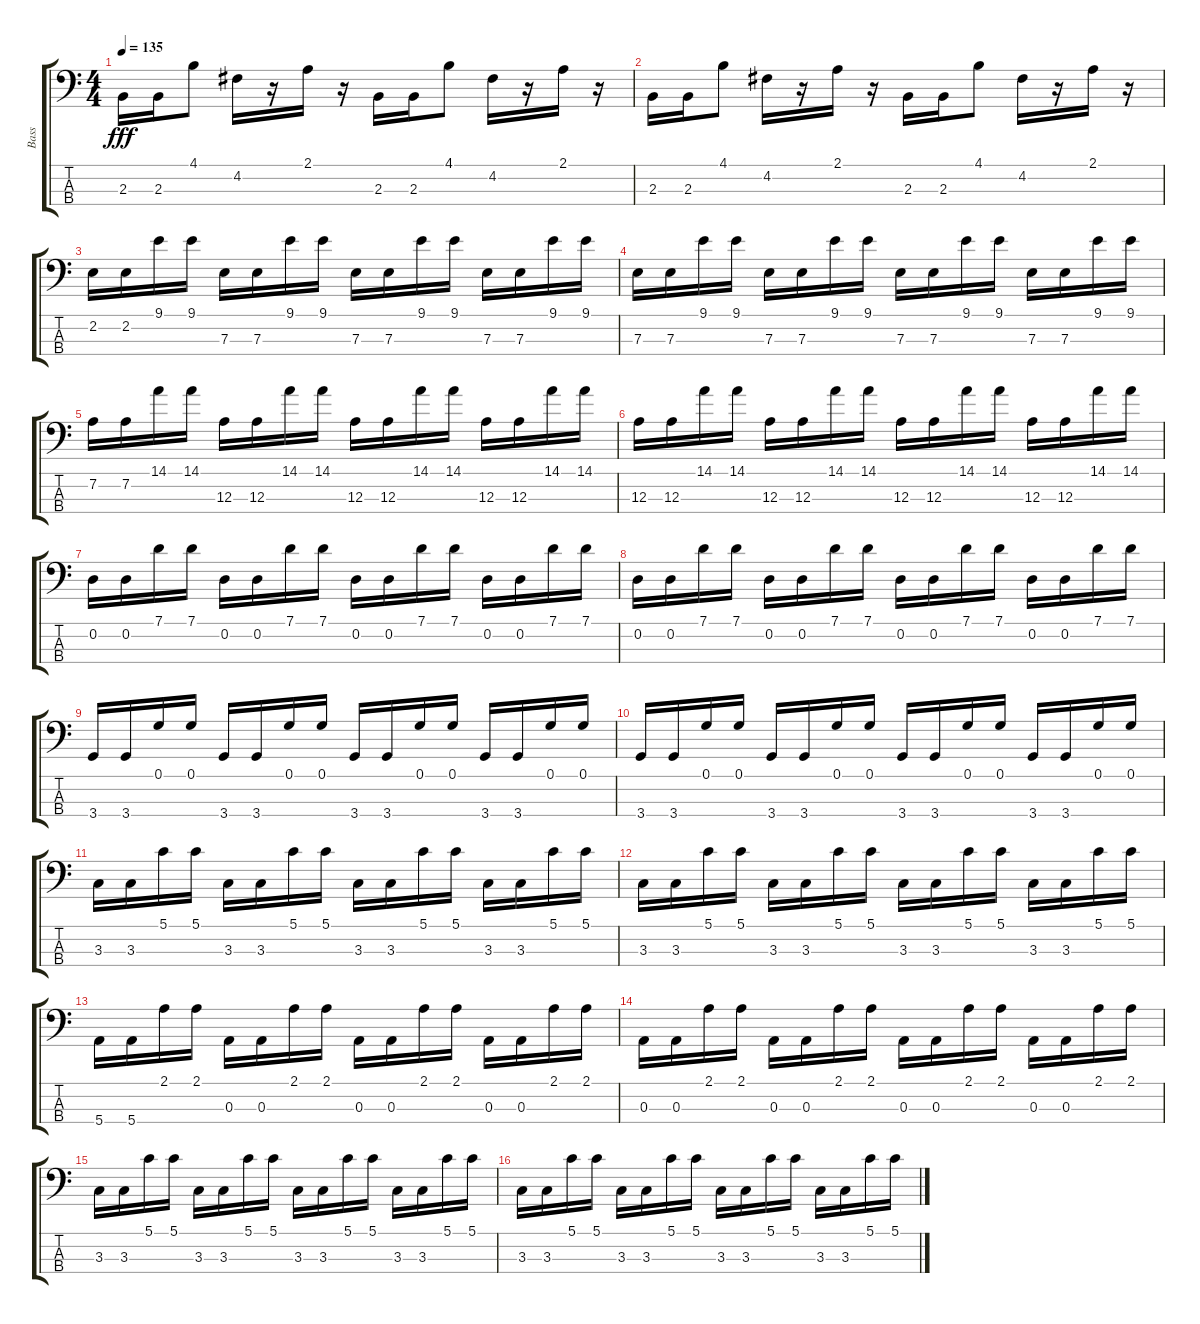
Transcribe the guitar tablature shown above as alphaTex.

\track ("Bass" "Bass") {instrument synthbass1}
\staff {score tabs}
\tuning (G2 D2 A1 E1) {hide}
\ts (4 4)
\tempo 135
\clef f4
\ks c
2.3.16{dy fff} 2.3.16 4.1.8 4.2.16 r.16 2.1.16 r.16 2.3.16 2.3.16 4.1.8 4.2.16 r.16 2.1.16 r.16 |
2.3.16 2.3.16 4.1.8 4.2.16 r.16 2.1.16 r.16 2.3.16 2.3.16 4.1.8 4.2.16 r.16 2.1.16 r.16 |
2.2.16{balance 0} 2.2.16{balance 0} 9.1.16{balance 1} 9.1.16{balance 1} 7.3.16{balance 2} 7.3.16{balance 2} 9.1.16{balance 3} 9.1.16{balance 3} 7.3.16{balance 4} 7.3.16{balance 4} 9.1.16{balance 5} 9.1.16{balance 5} 7.3.16{balance 6} 7.3.16{balance 6} 9.1.16{balance 7} 9.1.16{balance 7} |
7.3.16{balance 8} 7.3.16{balance 8} 9.1.16{balance 9} 9.1.16{balance 9} 7.3.16{balance 10} 7.3.16{balance 10} 9.1.16{balance 11} 9.1.16{balance 11} 7.3.16{balance 12} 7.3.16{balance 12} 9.1.16{balance 13} 9.1.16{balance 13} 7.3.16{balance 14} 7.3.16{balance 14} 9.1.16{balance 15} 9.1.16{balance 15} |
7.2.16{balance 16} 7.2.16{balance 16} 14.1.16{balance 15} 14.1.16{balance 15} 12.3.16{balance 14} 12.3.16{balance 14} 14.1.16{balance 13} 14.1.16{balance 13} 12.3.16{balance 12} 12.3.16{balance 12} 14.1.16{balance 11} 14.1.16{balance 11} 12.3.16{balance 10} 12.3.16{balance 10} 14.1.16{balance 9} 14.1.16{balance 9} |
12.3.16{balance 8} 12.3.16{balance 8} 14.1.16{balance 7} 14.1.16{balance 7} 12.3.16{balance 6} 12.3.16{balance 6} 14.1.16{balance 5} 14.1.16{balance 5} 12.3.16{balance 4} 12.3.16{balance 4} 14.1.16{balance 3} 14.1.16{balance 3} 12.3.16{balance 2} 12.3.16{balance 2} 14.1.16{balance 1} 14.1.16{balance 1} |
0.2.16{balance 0} 0.2.16{balance 0} 7.1.16{balance 0} 7.1.16{balance 1} 0.2.16{balance 2} 0.2.16{balance 2} 7.1.16{balance 2} 7.1.16{balance 3} 0.2.16{balance 3} 0.2.16{balance 4} 7.1.16{balance 4} 7.1.16{balance 5} 0.2.16{balance 5} 0.2.16{balance 6} 7.1.16{balance 6} 7.1.16{balance 7} |
0.2.16{balance 7} 0.2.16{balance 8} 7.1.16{balance 8} 7.1.16{balance 9} 0.2.16{balance 9} 0.2.16{balance 10} 7.1.16{balance 10} 7.1.16{balance 11} 0.2.16{balance 11} 0.2.16{balance 11} 7.1.16{balance 12} 7.1.16{balance 12} 0.2.16{balance 13} 0.2.16{balance 13} 7.1.16{balance 14} 7.1.16{balance 14} |
3.4.16{balance 15} 3.4.16{balance 15} 0.1.16{balance 15} 0.1.16{balance 15} 3.4.16{balance 14} 3.4.16{balance 14} 0.1.16{balance 14} 0.1.16{balance 13} 3.4.16{balance 12} 3.4.16{balance 12} 0.1.16{balance 12} 0.1.16{balance 11} 3.4.16{balance 11} 3.4.16{balance 10} 0.1.16{balance 10} 0.1.16{balance 9} |
3.4.16{balance 9} 3.4.16{balance 8} 0.1.16{balance 8} 0.1.16{balance 8} 3.4.16{balance 7} 3.4.16{balance 7} 0.1.16{balance 6} 0.1.16{balance 6} 3.4.16{balance 5} 3.4.16{balance 5} 0.1.16{balance 4} 0.1.16{balance 4} 3.4.16{balance 3} 3.4.16{balance 3} 0.1.16{balance 2} 0.1.16{balance 2} |
3.3.16{balance 0} 3.3.16{balance 0} 5.1.16{balance 1} 5.1.16{balance 1} 3.3.16{balance 2} 3.3.16{balance 2} 5.1.16{balance 3} 5.1.16{balance 3} 3.3.16{balance 4} 3.3.16{balance 4} 5.1.16{balance 4} 5.1.16{balance 5} 3.3.16{balance 6} 3.3.16{balance 6} 5.1.16{balance 6} 5.1.16{balance 7} |
3.3.16{balance 8} 3.3.16{balance 8} 5.1.16{balance 8} 5.1.16{balance 9} 3.3.16{balance 9} 3.3.16{balance 10} 5.1.16{balance 10} 5.1.16{balance 11} 3.3.16{balance 11} 3.3.16{balance 12} 5.1.16{balance 12} 5.1.16{balance 13} 3.3.16{balance 13} 3.3.16{balance 13} 5.1.16{balance 14} 5.1.16{balance 14} |
5.4.16{balance 15} 5.4.16{balance 15} 2.1.16{balance 16} 2.1.16{balance 15} 0.3.16{balance 15} 0.3.16{balance 14} 2.1.16{balance 14} 2.1.16{balance 13} 0.3.16{balance 13} 0.3.16{balance 12} 2.1.16{balance 12} 2.1.16{balance 11} 0.3.16{balance 11} 0.3.16{balance 10} 2.1.16{balance 10} 2.1.16{balance 9} |
0.3.16{balance 9} 0.3.16{balance 8} 2.1.16{balance 8} 2.1.16{balance 8} 0.3.16{balance 7} 0.3.16{balance 7} 2.1.16{balance 6} 2.1.16{balance 6} 0.3.16{balance 5} 0.3.16{balance 5} 2.1.16{balance 4} 2.1.16{balance 4} 0.3.16{balance 3} 0.3.16{balance 3} 2.1.16{balance 2} 2.1.16{balance 2} |
3.3.16{balance 1} 3.3.16{balance 1} 5.1.16{balance 0} 5.1.16{balance 0} 3.3.16{balance 1} 3.3.16{balance 1} 5.1.16{balance 2} 5.1.16{balance 2} 3.3.16{balance 3} 3.3.16{balance 3} 5.1.16{balance 4} 5.1.16{balance 4} 3.3.16{balance 5} 3.3.16{balance 5} 5.1.16{balance 6} 5.1.16{balance 6} |
3.3.16{balance 7} 3.3.16{balance 7} 5.1.16{balance 8} 5.1.16{balance 8} 3.3.16{balance 9} 3.3.16{balance 9} 5.1.16{balance 10} 5.1.16{balance 10} 3.3.16{balance 11} 3.3.16{balance 11} 5.1.16{balance 12} 5.1.16{balance 12} 3.3.16{balance 13} 3.3.16{balance 13} 5.1.16{balance 14} 5.1.16{balance 14}
